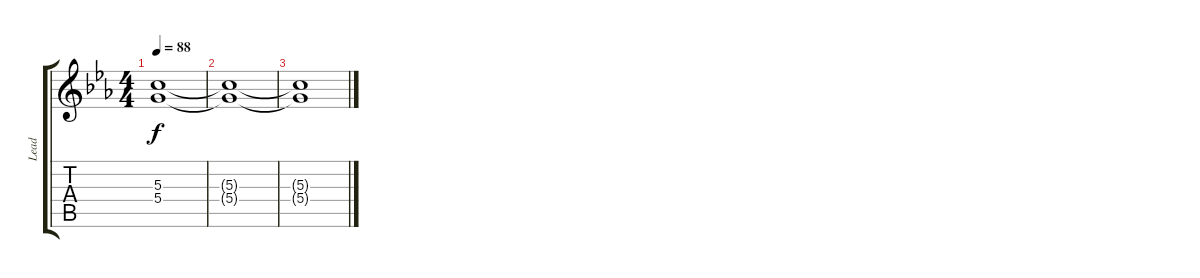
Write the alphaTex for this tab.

\track ("Lead" "Lead") {instrument distortionguitar}
\staff {score tabs}
\tuning (E4 B3 G3 D3 A2 E2) {hide}
\ts (4 4)
\tempo 88
\clef g2
\ks eb
(5.3{t} 5.4{t}).1{dy f volume 10} |
(5.3{t} 5.4{t}).1{volume 7} |
(5.3{t} 5.4{t}).1{volume 3}
